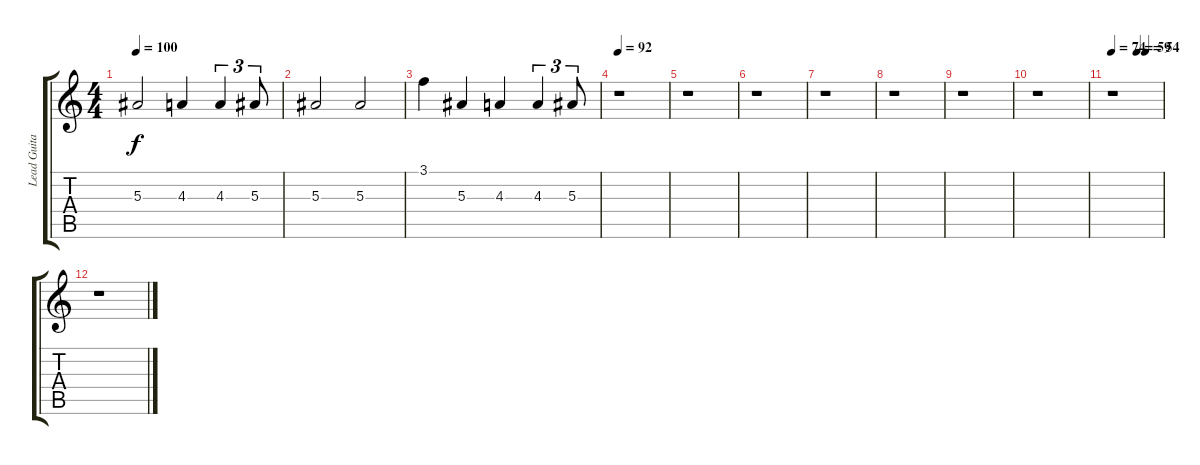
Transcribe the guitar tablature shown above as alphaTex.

\track ("Lead Guitar" "Lead Guita") {instrument distortionguitar}
\staff {score tabs}
\tuning (D4 A3 F3 C3 G2 D2) {hide}
\ts (4 4)
\tempo 100
\clef g2
\ks c
5.3.2{dy f} 4.3.4 4.3.4{tu (3 2)} 5.3.8{tu (3 2)} |
5.3.2 5.3.2 |
3.1.4 5.3.4 4.3.4 4.3.4{tu (3 2)} 5.3.8{tu (3 2)} |
\tempo 92
r.1 |
r.1 |
r.1 |
r.1 |
r.1 |
r.1 |
r.1 |
\tempo 74
\tempo (59 0.5)
\tempo (54 0.6666666666666666)
r.1 |
r.1
